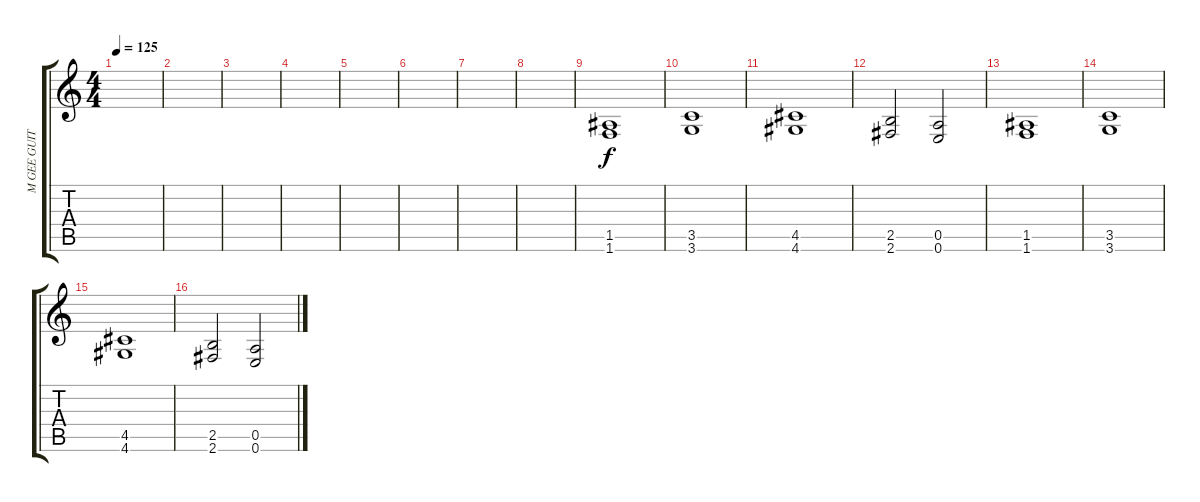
\track ("M GEE GUITAR SOLO" "M GEE GUIT") {instrument overdrivenguitar}
\staff {score tabs}
\tuning (E4 B3 G3 D3 A2 E2) {hide}
\ts (4 4)
\tempo 125
\clef g2
\ks c
|
|
|
|
|
|
|
|
(1.5 1.6).1{volume 8 balance 0} |
(3.5 3.6).1 |
(4.5 4.6).1 |
(2.5 2.6).2 (0.5 0.6).2 |
(1.5 1.6).1 |
(3.5 3.6).1 |
(4.5 4.6).1 |
(2.5 2.6).2 (0.5 0.6).2
